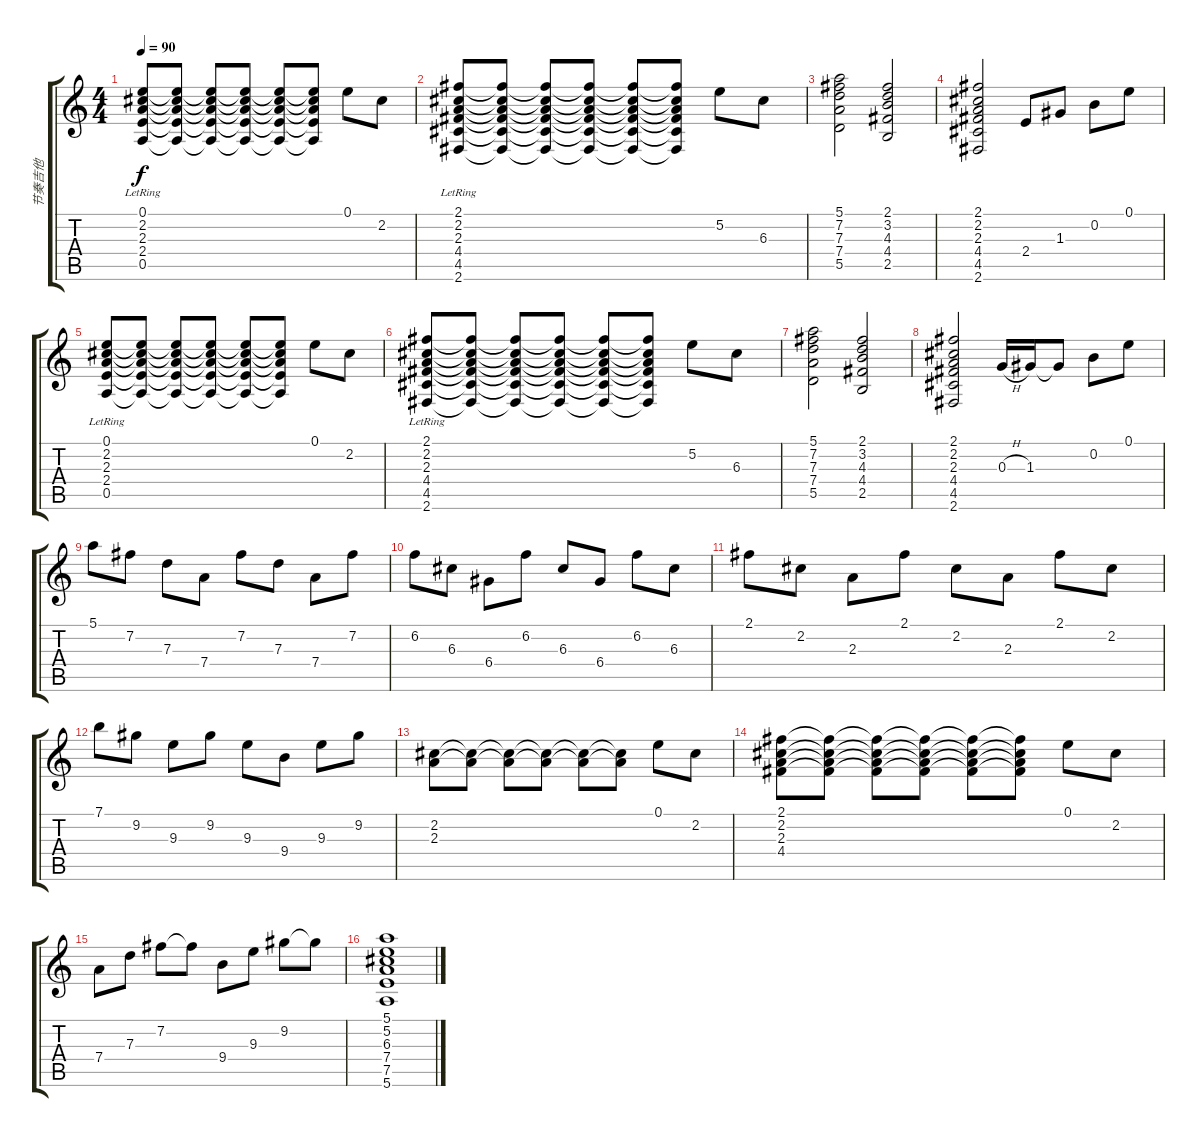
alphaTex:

\track ("节奏吉他" "节奏吉他") {instrument electricguitarclean}
\staff {score tabs}
\tuning (E4 B3 G3 D3 A2 E2) {hide}
\ts (4 4)
\tempo 90
\clef g2
\ks c
(0.1{lr} 2.2{lr} 2.3{lr} 2.4{lr} 0.5{lr}).8{dy f} (0.1{t} 2.2{t} 2.3{t} 2.4{t} 0.5{t}).8 (0.1{t} 2.2{t} 2.3{t} 2.4{t} 0.5{t}).8 (0.1{t} 2.2{t} 2.3{t} 2.4{t} 0.5{t}).8 (0.1{t} 2.2{t} 2.3{t} 2.4{t} 0.5{t}).8 (0.1{t} 2.2{t} 2.3{t} 2.4{t} 0.5{t}).8 0.1.8 2.2.8 |
(2.1{lr} 2.2{lr} 2.3{lr} 4.4{lr} 4.5{lr} 2.6{lr}).8 (2.1{t} 2.2{t} 2.3{t} 4.4{t} 4.5{t} 2.6{t}).8 (2.1{t} 2.2{t} 2.3{t} 4.4{t} 4.5{t} 2.6{t}).8 (2.1{t} 2.2{t} 2.3{t} 4.4{t} 4.5{t} 2.6{t}).8 (2.1{t} 2.2{t} 2.3{t} 4.4{t} 4.5{t} 2.6{t}).8 (2.1{t} 2.2{t} 2.3{t} 4.4{t} 4.5{t} 2.6{t}).8 5.2.8 6.3.8 |
(5.1 7.2 7.3 7.4 5.5).2 (2.1 3.2 4.3 4.4 2.5).2 |
(2.1 2.2 2.3 4.4 4.5 2.6).2 2.4.8 1.3.8 0.2.8 0.1.8 |
(0.1{lr} 2.2{lr} 2.3{lr} 2.4{lr} 0.5{lr}).8 (0.1{t} 2.2{t} 2.3{t} 2.4{t} 0.5{t}).8 (0.1{t} 2.2{t} 2.3{t} 2.4{t} 0.5{t}).8 (0.1{t} 2.2{t} 2.3{t} 2.4{t} 0.5{t}).8 (0.1{t} 2.2{t} 2.3{t} 2.4{t} 0.5{t}).8 (0.1{t} 2.2{t} 2.3{t} 2.4{t} 0.5{t}).8 0.1.8 2.2.8 |
(2.1{lr} 2.2{lr} 2.3{lr} 4.4{lr} 4.5{lr} 2.6{lr}).8 (2.1{t} 2.2{t} 2.3{t} 4.4{t} 4.5{t} 2.6{t}).8 (2.1{t} 2.2{t} 2.3{t} 4.4{t} 4.5{t} 2.6{t}).8 (2.1{t} 2.2{t} 2.3{t} 4.4{t} 4.5{t} 2.6{t}).8 (2.1{t} 2.2{t} 2.3{t} 4.4{t} 4.5{t} 2.6{t}).8 (2.1{t} 2.2{t} 2.3{t} 4.4{t} 4.5{t} 2.6{t}).8 5.2.8 6.3.8 |
(5.1 7.2 7.3 7.4 5.5).2 (2.1 3.2 4.3 4.4 2.5).2 |
(2.1 2.2 2.3 4.4 4.5 2.6).2 0.3{h}.16 1.3.16 1.3{t}.8 0.2.8 0.1.8 |
5.1.8 7.2.8 7.3.8 7.4.8 7.2.8 7.3.8 7.4.8 7.2.8 |
6.2.8 6.3.8 6.4.8 6.2.8 6.3.8 6.4.8 6.2.8 6.3.8 |
2.1.8 2.2.8 2.3.8 2.1.8 2.2.8 2.3.8 2.1.8 2.2.8 |
7.1.8 9.2.8 9.3.8 9.2.8 9.3.8 9.4.8 9.3.8 9.2.8 |
(2.2 2.3).8 (2.2{t} 2.3{t}).8 (2.2{t} 2.3{t}).8 (2.2{t} 2.3{t}).8 (2.2{t} 2.3{t}).8 (2.2{t} 2.3{t}).8 0.1.8 2.2.8 |
(2.1 2.2 2.3 4.4).8 (2.1{t} 2.2{t} 2.3{t} 4.4{t}).8 (2.1{t} 2.2{t} 2.3{t} 4.4{t}).8 (2.1{t} 2.2{t} 2.3{t} 4.4{t}).8 (2.1{t} 2.2{t} 2.3{t} 4.4{t}).8 (2.1{t} 2.2{t} 2.3{t} 4.4{t}).8 0.1.8 2.2.8 |
7.4.8 7.3.8 7.2.8 7.2{t}.8 9.4.8 9.3.8 9.2.8 9.2{t}.8 |
(5.1 5.2 6.3 7.4 7.5 5.6).1
